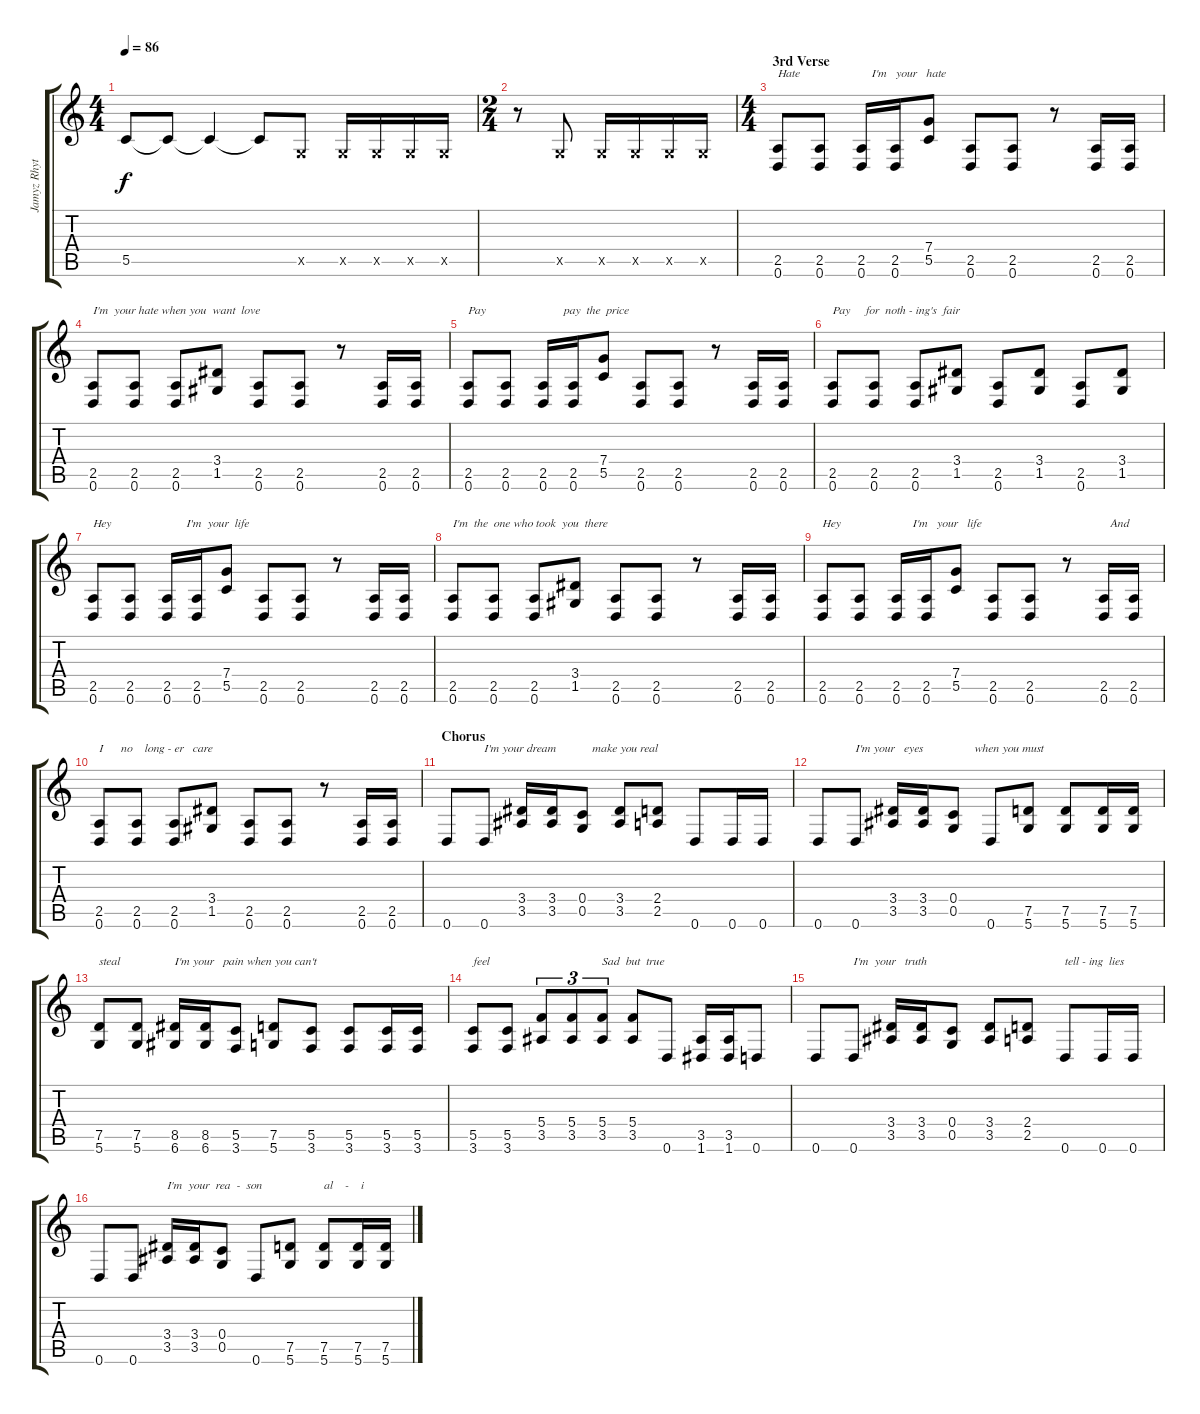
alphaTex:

\track ("Jamyz Rhythm Guitar" "Jamyz Rhyt") {instrument distortionguitar}
\staff {score tabs}
\tuning (D4 A3 F3 C3 G2 D2) {hide}
\ts (4 4)
\tempo 86
\clef g2
\ks c
5.5{t}.8{dy f} 5.5{t}.8 5.5{t}.4 5.5{t}.8 0.5{x}.8 0.5{x}.16 0.5{x}.16 0.5{x}.16 0.5{x}.16 |
\ts (2 4)
r.8 0.5{x}.8 0.5{x}.16 0.5{x}.16 0.5{x}.16 0.5{x}.16 |
\ts (4 4)
\section ("" "3rd Verse")
(2.5 0.6).8{txt "Hate                        I'm   your   hate"} (2.5 0.6).8 (2.5 0.6).16 (2.5 0.6).16 (7.4 5.5).8 (2.5 0.6).8 (2.5 0.6).8 r.8 (2.5 0.6).16 (2.5 0.6).16 |
(2.5 0.6).8{txt "I'm  your hate when you  want  love"} (2.5 0.6).8 (2.5 0.6).8 (3.4 1.5).8 (2.5 0.6).8 (2.5 0.6).8 r.8 (2.5 0.6).16 (2.5 0.6).16 |
(2.5 0.6).8{txt "Pay                          pay  the  price"} (2.5 0.6).8 (2.5 0.6).16 (2.5 0.6).16 (7.4 5.5).8 (2.5 0.6).8 (2.5 0.6).8 r.8 (2.5 0.6).16 (2.5 0.6).16 |
(2.5 0.6).8{txt "Pay     for  noth - ing's  fair"} (2.5 0.6).8 (2.5 0.6).8 (3.4 1.5).8 (2.5 0.6).8 (3.4 1.5).8 (2.5 0.6).8 (3.4 1.5).8 |
(2.5 0.6).8{txt "Hey                         I'm  your  life"} (2.5 0.6).8 (2.5 0.6).16 (2.5 0.6).16 (7.4 5.5).8 (2.5 0.6).8 (2.5 0.6).8 r.8 (2.5 0.6).16 (2.5 0.6).16 |
(2.5 0.6).8{txt "I'm  the  one who took  you  there"} (2.5 0.6).8 (2.5 0.6).8 (3.4 1.5).8 (2.5 0.6).8 (2.5 0.6).8 r.8 (2.5 0.6).16 (2.5 0.6).16 |
(2.5 0.6).8{txt "Hey                        I'm   your   life      "} (2.5 0.6).8 (2.5 0.6).16 (2.5 0.6).16 (7.4 5.5).8 (2.5 0.6).8 (2.5 0.6).8 r.8 (2.5 0.6).16{txt "  And"} (2.5 0.6).16 |
(2.5 0.6).8{txt "I      no    long - er   care"} (2.5 0.6).8 (2.5 0.6).8 (3.4 1.5).8 (2.5 0.6).8 (2.5 0.6).8 r.8 (2.5 0.6).16 (2.5 0.6).16 |
\section ("" "Chorus")
0.6.8 0.6.8{txt "I'm your dream            make you real"} (3.4 3.5).16 (3.4 3.5).16 (0.4 0.5).8 (3.4 3.5).8 (2.4 2.5).8 0.6.8 0.6.16 0.6.16 |
0.6.8 0.6.8{txt "I'm your   eyes                 when you must"} (3.4 3.5).16 (3.4 3.5).16 (0.4 0.5).8 0.6.8 (7.5 5.6).8 (7.5 5.6).8 (7.5 5.6).16 (7.5 5.6).16 |
(7.5 5.6).8{txt "steal"} (7.5 5.6).8 (8.5 6.6).16{txt "I'm your   pain when you can't"} (8.5 6.6).16 (5.5 3.6).8 (7.5 5.6).8 (5.5 3.6).8 (5.5 3.6).8 (5.5 3.6).16 (5.5 3.6).16 |
(5.5 3.6).8{txt "feel"} (5.5 3.6).8 (5.4 3.5).8{tu (3 2)} (5.4 3.5).8{tu (3 2)} (5.4 3.5).8{tu (3 2) txt "Sad  but  true"} (5.4 3.5).8 0.6.8 (3.5 1.6).16 (3.5 1.6).16 0.6.8 |
0.6.8 0.6.8{txt "I'm  your   truth   "} (3.4 3.5).16 (3.4 3.5).16 (0.4 0.5).8 (3.4 3.5).8 (2.4 2.5).8 0.6.8{txt "tell - ing  lies"} 0.6.16 0.6.16 |
0.6.8 0.6.8 (3.4 3.5).16{txt "I'm  your  rea  -  son"} (3.4 3.5).16 (0.4 0.5).8 0.6.8 (7.5 5.6).8 (7.5 5.6).8{txt "al    -    i"} (7.5 5.6).16 (7.5 5.6).16
